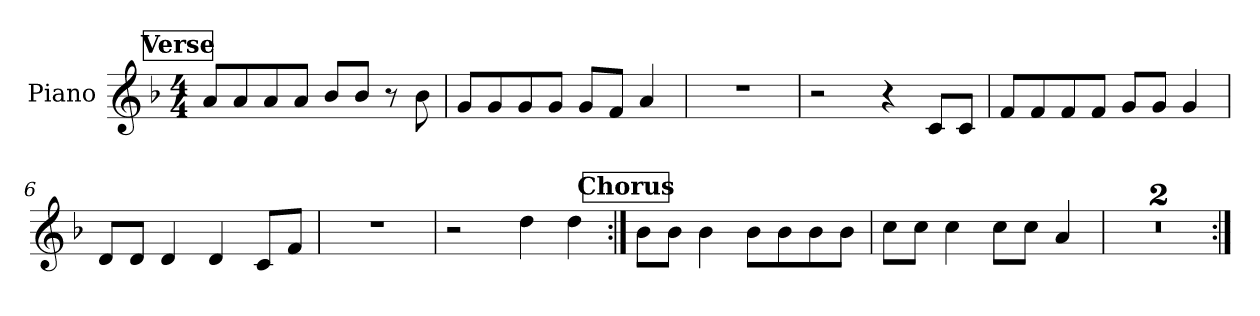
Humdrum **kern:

**kern
*part1
*staff1
*I"Piano
*I'Pno.
*clefG2
*k[b-]
*M4/4
!!LO:REH:place=s1:a:B:fs=14:t=Verse
=1
8a/L
8a/
8a/
8a/J
8b-/L
8b-/J
8r
8b-\
=2
8g/L
8g/
8g/
8g/J
8g/L
8f/J
4a/
=3
1r
=4
2r
4r
8c/L
8c/J
=5
8f/L
8f/
8f/
8f/J
8g/L
8g/J
4g/
=6
8d/L
8d/J
4d/
4d/
8c/L
8f/J
=7
1r
=8
2r
4dd\
4dd\
!!LO:LB:g=z
!!LO:REH:place=s1:a:B:fs=14:t=Chorus
=9:|!
8b-\L
8b-\J
4b-\
8b-\L
8b-\
8b-\
8b-\J
=10
8cc\L
8cc\J
4cc\
8cc\L
8cc\J
4a/
=11
1r
=12
1r
=:|!
*-
